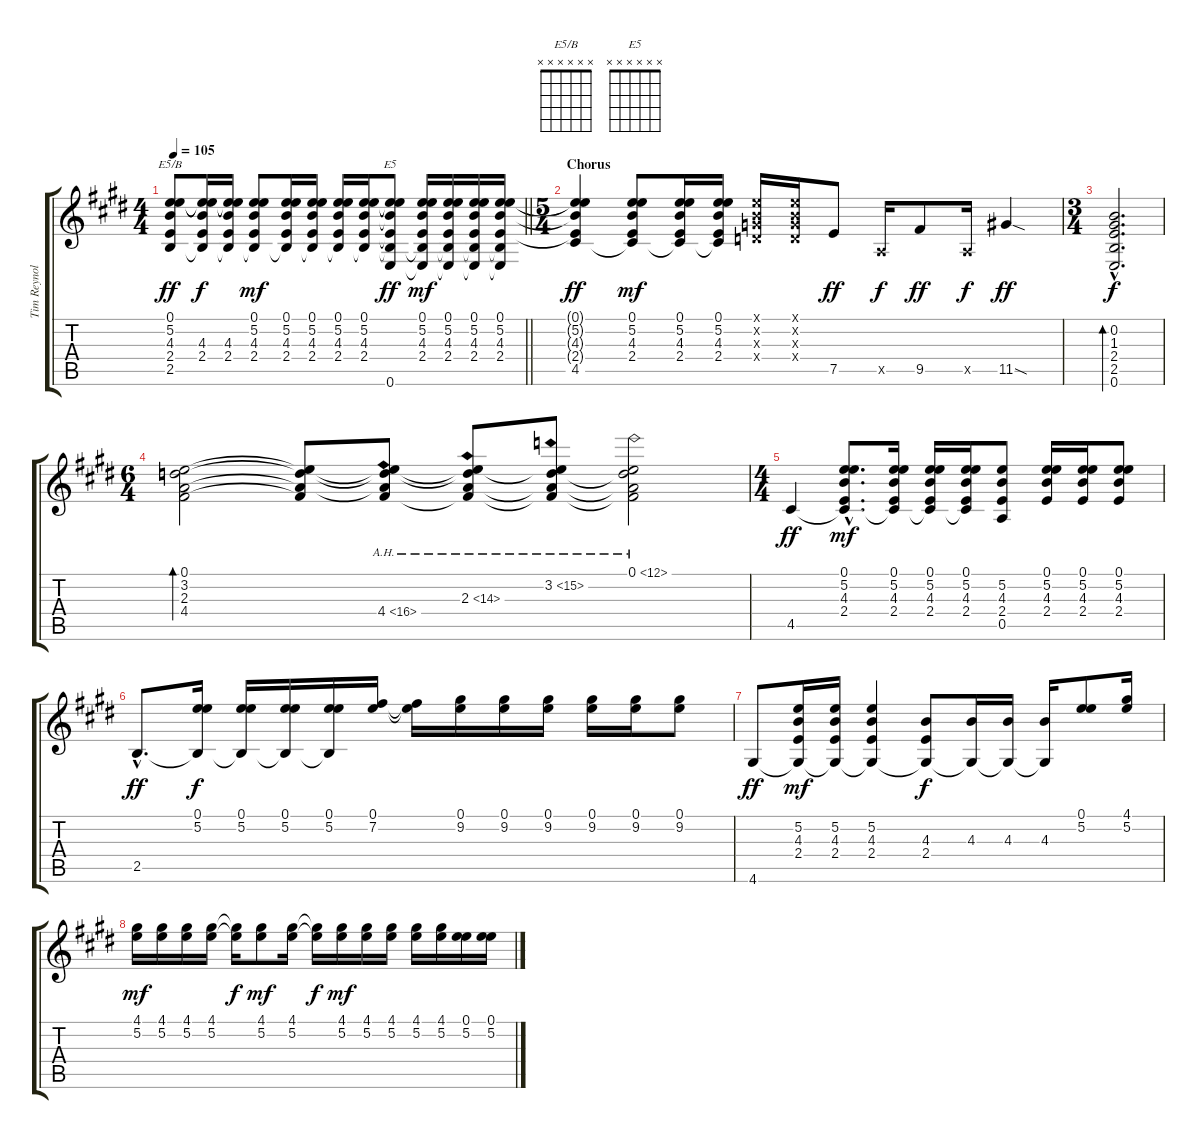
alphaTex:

\track ("Tim Reynolds" "Tim Reynol") {instrument acousticguitarsteel}
\staff {score tabs}
\tuning (E4 B3 G3 D3 A2 E2) {hide}
\chord ("E5/B" x x x x x x)
\chord ("E5" x x x x x x)
\ts (4 4)
\tempo 105
\clef g2
\barLineRight lightlight
\ks c#minor
(0.1{t} 5.2{t} 4.3{t} 2.4{t} 2.5).8{ch "E5/B" dy ff} (0.1{t} 5.2{t} 4.3 2.4 2.5{t}).16{dy f} (0.1{t} 5.2{t} 4.3 2.4 2.5{t}).16 (0.1 5.2 4.3 2.4 2.5{t}).8{dy mf} (0.1 5.2 4.3 2.4 2.5{t}).16 (0.1 5.2 4.3 2.4 2.5{t}).16 (0.1 5.2 4.3 2.4 2.5{t}).16 (0.1 5.2 4.3 2.4 2.5{t}).16 (0.1{t} 5.2{t} 4.3{t} 2.4{t} 2.5{t} 0.6).8{ch "E5" dy ff} (0.1 5.2 4.3 2.4 2.5{t} 0.6{t}).16{dy mf} (0.1 5.2 4.3 2.4 2.5{t} 0.6{t}).16 (0.1 5.2 4.3 2.4 2.5{t} 0.6{t}).16 (0.1 5.2 4.3 2.4 2.5{t} 0.6{t}).16 |
\ts (5 4)
\section ("" "Chorus")
(0.1{t} 5.2{t} 4.3{t} 2.4{t} 4.5).4{dy ff} (0.1 5.2 4.3 2.4 4.5{t}).8{dy mf} (0.1 5.2 4.3 2.4 4.5{t}).16 (0.1 5.2 4.3 2.4 4.5{t}).16 (0.1{x} 0.2{x} 0.3{x} 0.4{x}).16 (0.1{x} 0.2{x} 0.3{x} 0.4{x}).16 7.5.8{dy ff} 0.5{x}.16{dy f} 9.5.8{dy ff} 0.5{x}.16{dy f} 11.5{sod}.4{dy ff} |
\ts (3 4)
(0.2{hac} 1.3{hac} 2.4{hac} 2.5{hac} 0.6{hac}).2{d bd 240 dy f} |
\ts (6 4)
(0.1 3.2 2.3 4.4).2{bd 240} (0.1{t} 3.2{t} 2.3{t} 4.4{t}).8 (0.1{t} 3.2{t} 2.3{t} 4.4{ah 12}).8 (0.1{t} 3.2{t} 2.3{ah 12} 4.4{t}).8 (0.1{t} 3.2{ah 12} 2.3{t} 4.4{t}).8 (0.1{ah 12} 3.2{t} 2.3{t} 4.4{t}).2 |
\ts (4 4)
4.5.4{dy ff} (0.1{hac} 5.2{hac} 4.3{hac} 2.4{hac} 4.5{hac t}).8{d dy mf} (0.1 5.2 4.3 2.4 4.5{t}).16 (0.1 5.2 4.3 2.4 4.5{t}).16 (0.1 5.2 4.3 2.4 4.5{t}).16 (5.2 4.3 2.4 0.5).8 (0.1 5.2 4.3 2.4).16 (0.1 5.2 4.3 2.4).16 (0.1 5.2 4.3 2.4).8 |
2.5{hac}.8{d dy ff} (0.1 5.2 2.5{t}).16{dy f} (0.1 5.2 2.5{t}).16 (0.1 5.2 2.5{t}).16 (0.1 5.2 2.5{t}).16 (0.1 7.2).16 (0.1{t} 7.2{t}).16 (0.1 9.2).16 (0.1 9.2).16 (0.1 9.2).16 (0.1 9.2).16 (0.1 9.2).16 (0.1 9.2).8 |
4.6.8{dy ff} (5.2 4.3 2.4 4.6{t}).16{dy mf} (5.2 4.3 2.4 4.6{t}).16 (5.2 4.3 2.4 4.6{t}).4 (4.3 2.4 4.6{t}).8{dy f} (4.3 4.6{t}).16 (4.3 4.6{t}).16 (4.3 4.6{t}).16 (0.1 5.2).8 (4.1 5.2).16 |
(4.1 5.2).16{dy mf} (4.1 5.2).16 (4.1 5.2).16 (4.1 5.2).16 (4.1{t} 5.2{t}).16{dy f} (4.1 5.2).8{dy mf} (4.1 5.2).16 (4.1{t} 5.2{t}).16{dy f} (4.1 5.2).16{dy mf} (4.1 5.2).16 (4.1 5.2).16 (4.1 5.2).16 (4.1 5.2).16 (0.1 5.2).16 (0.1 5.2).16
